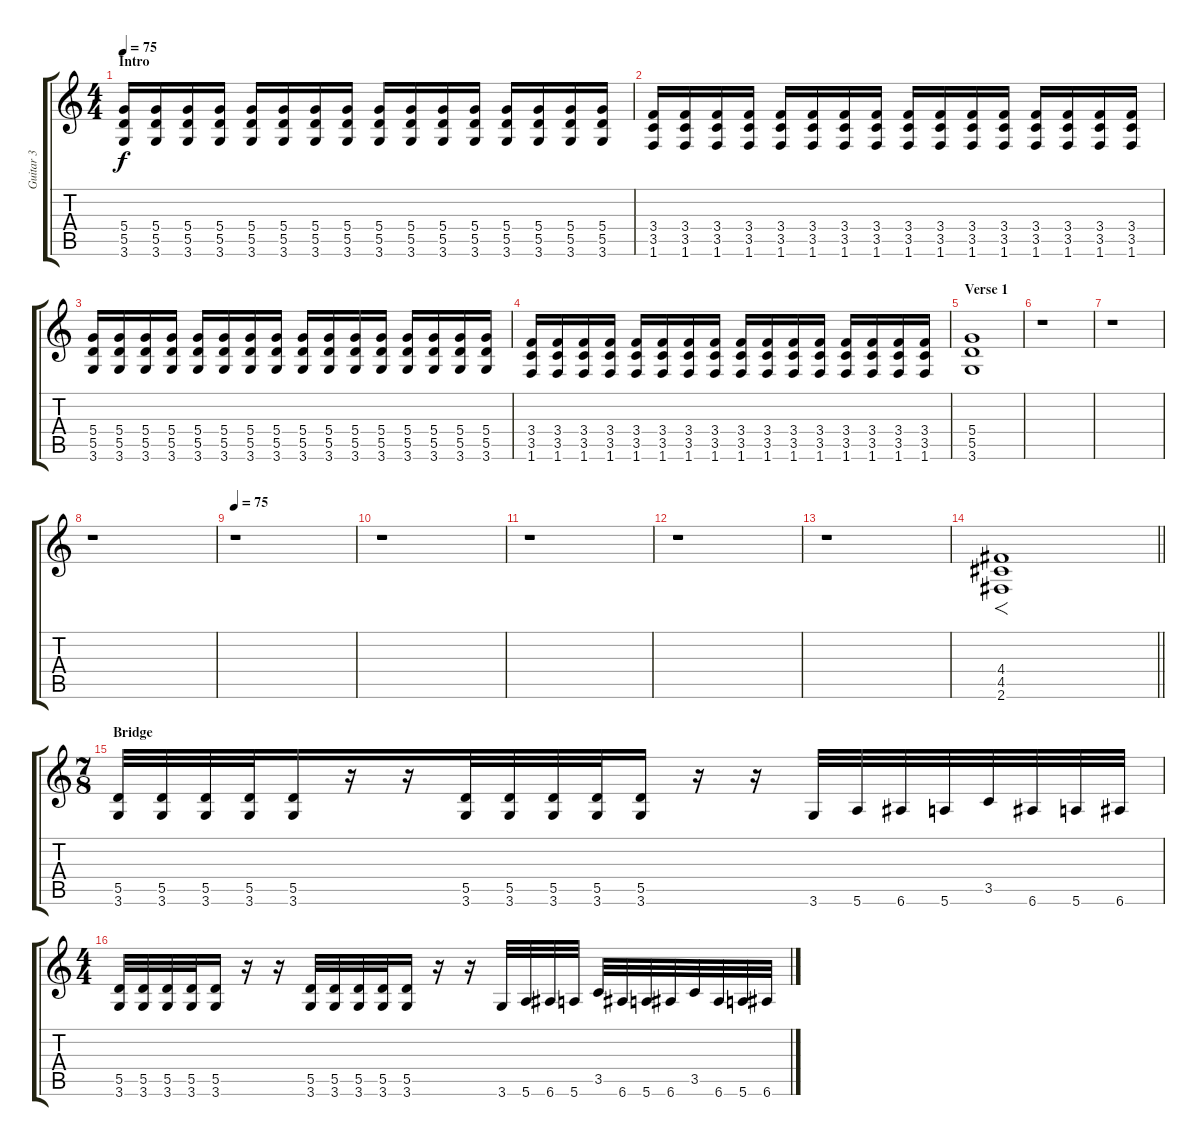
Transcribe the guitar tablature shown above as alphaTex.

\track ("Guitar 3" "Guitar 3") {instrument distortionguitar}
\staff {score tabs}
\tuning (E4 B3 G3 D3 A2 E2) {hide}
\ts (4 4)
\section ("" "Intro")
\tempo 75
\clef g2
\ks c
(5.4 5.5 3.6).16{dy f instrument distortionguitar} (5.4 5.5 3.6).16 (5.4 5.5 3.6).16 (5.4 5.5 3.6).16 (5.4 5.5 3.6).16 (5.4 5.5 3.6).16 (5.4 5.5 3.6).16 (5.4 5.5 3.6).16 (5.4 5.5 3.6).16 (5.4 5.5 3.6).16 (5.4 5.5 3.6).16 (5.4 5.5 3.6).16 (5.4 5.5 3.6).16 (5.4 5.5 3.6).16 (5.4 5.5 3.6).16 (5.4 5.5 3.6).16 |
(3.4 3.5 1.6).16 (3.4 3.5 1.6).16 (3.4 3.5 1.6).16 (3.4 3.5 1.6).16 (3.4 3.5 1.6).16 (3.4 3.5 1.6).16 (3.4 3.5 1.6).16 (3.4 3.5 1.6).16 (3.4 3.5 1.6).16 (3.4 3.5 1.6).16 (3.4 3.5 1.6).16 (3.4 3.5 1.6).16 (3.4 3.5 1.6).16 (3.4 3.5 1.6).16 (3.4 3.5 1.6).16 (3.4 3.5 1.6).16 |
(5.4 5.5 3.6).16 (5.4 5.5 3.6).16 (5.4 5.5 3.6).16 (5.4 5.5 3.6).16 (5.4 5.5 3.6).16 (5.4 5.5 3.6).16 (5.4 5.5 3.6).16 (5.4 5.5 3.6).16 (5.4 5.5 3.6).16 (5.4 5.5 3.6).16 (5.4 5.5 3.6).16 (5.4 5.5 3.6).16 (5.4 5.5 3.6).16 (5.4 5.5 3.6).16 (5.4 5.5 3.6).16 (5.4 5.5 3.6).16 |
(3.4 3.5 1.6).16 (3.4 3.5 1.6).16 (3.4 3.5 1.6).16 (3.4 3.5 1.6).16 (3.4 3.5 1.6).16 (3.4 3.5 1.6).16 (3.4 3.5 1.6).16 (3.4 3.5 1.6).16 (3.4 3.5 1.6).16 (3.4 3.5 1.6).16 (3.4 3.5 1.6).16 (3.4 3.5 1.6).16 (3.4 3.5 1.6).16 (3.4 3.5 1.6).16 (3.4 3.5 1.6).16 (3.4 3.5 1.6).16 |
\section ("" "Verse 1")
(5.4 5.5 3.6).1{volume 3} |
r.1 |
r.1 |
r.1 |
\tempo 75
r.1 |
r.1 |
r.1 |
r.1 |
r.1 |
\barLineRight lightlight
(4.4 4.5 2.6).1{f volume 13} |
\ts (7 8)
\section ("" "Bridge")
(5.5 3.6).32 (5.5 3.6).32 (5.5 3.6).32 (5.5 3.6).32 (5.5 3.6).16 r.16 r.16 (5.5 3.6).32 (5.5 3.6).32 (5.5 3.6).32 (5.5 3.6).32 (5.5 3.6).16 r.16 r.16 3.6.32 5.6.32 6.6.32 5.6.32 3.5.32 6.6.32 5.6.32 6.6.32 |
\ts (4 4)
(5.5 3.6).32 (5.5 3.6).32 (5.5 3.6).32 (5.5 3.6).32 (5.5 3.6).16 r.16 r.16 (5.5 3.6).32 (5.5 3.6).32 (5.5 3.6).32 (5.5 3.6).32 (5.5 3.6).16 r.16 r.16 3.6.32 5.6.32 6.6.32 5.6.32 3.5.32 6.6.32 5.6.32 6.6.32 3.5.32 6.6.32 5.6.32 6.6.32
